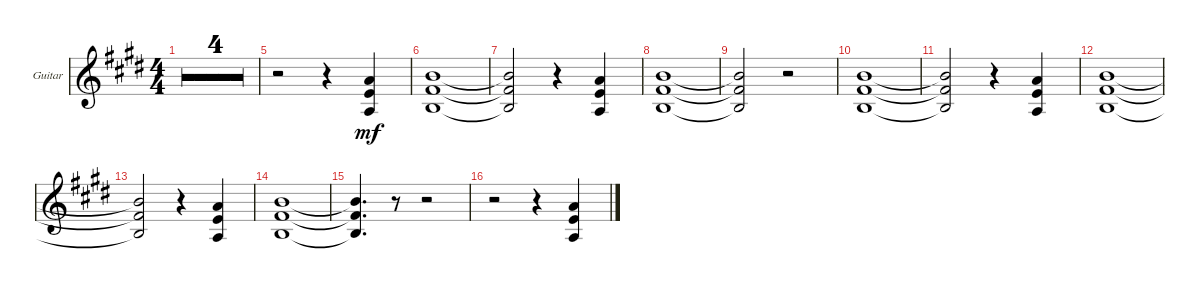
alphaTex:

\defaultSystemsLayout 4
\bracketExtendMode groupsimilarinstruments
\firstSystemTrackNameOrientation horizontal
\otherSystemsTrackNameOrientation horizontal
\track ("Electric Guitar" "Guitar") {multiBarRest instrument overdrivenguitar}
\staff {score}
\tuning (E4 B3 G3 D3 A2 E2)
\ts (4 4)
\tempo 75
\clef g2
\ks e
r.1{dy mf instrument overdrivenguitar} |
r.1 |
r.1 |
r.1 |
r.2 r.4 (5.6 7.5 7.4).4 |
(7.6 9.5 9.4).1 |
(7.6{t} 9.5{t} 9.4{t}).2 r.4 (5.6 7.5 7.4).4 |
(7.6 9.5 9.4).1 |
(7.6{t} 9.5{t} 9.4{t}).2 r.2 |
(9.4 9.5 7.6).1 |
(9.4{t} 9.5{t} 7.6{t}).2 r.4 (5.6 7.5 7.4).4 |
(7.6 9.5 9.4).1 |
(7.6{t} 9.5{t} 9.4{t}).2 r.4 (5.6 7.5 7.4).4 |
(7.6 9.5 9.4).1 |
(7.6{t} 9.5{t} 9.4{t}).4{d} r.8 r.2 |
r.2 r.4 (5.6 7.5 7.4).4
